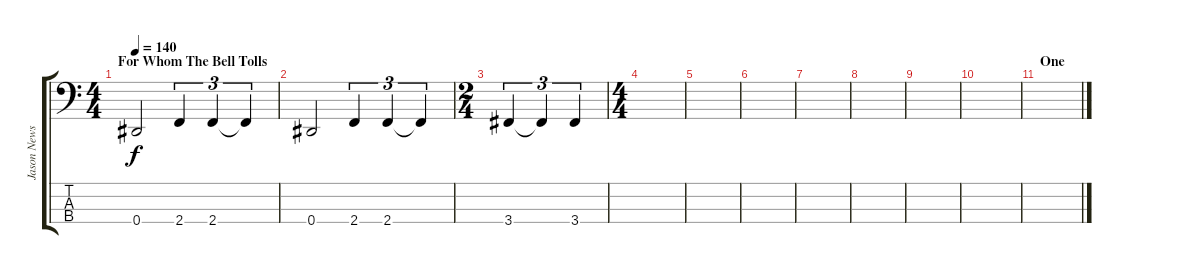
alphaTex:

\track ("Jason Newsted" "Jason News") {instrument acousticguitarnylon}
\staff {score tabs}
\tuning (Gb2 Db2 Ab1 Eb1) {hide}
\ts (4 4)
\section ("" "For Whom The Bell Tolls")
\tempo 140
\clef f4
\ks c
0.4.2{dy f instrument acousticguitarnylon} 2.4.4{tu (3 2)} 2.4.4{tu (3 2)} 2.4{t}.4{tu (3 2)} |
0.4.2 2.4.4{tu (3 2)} 2.4.4{tu (3 2)} 2.4{t}.4{tu (3 2)} |
\ts (2 4)
3.4.4{tu (3 2)} 3.4{t}.4{tu (3 2)} 3.4.4{tu (3 2)} |
\ts (4 4)
|
|
|
|
|
|
|
\section ("" "One")
